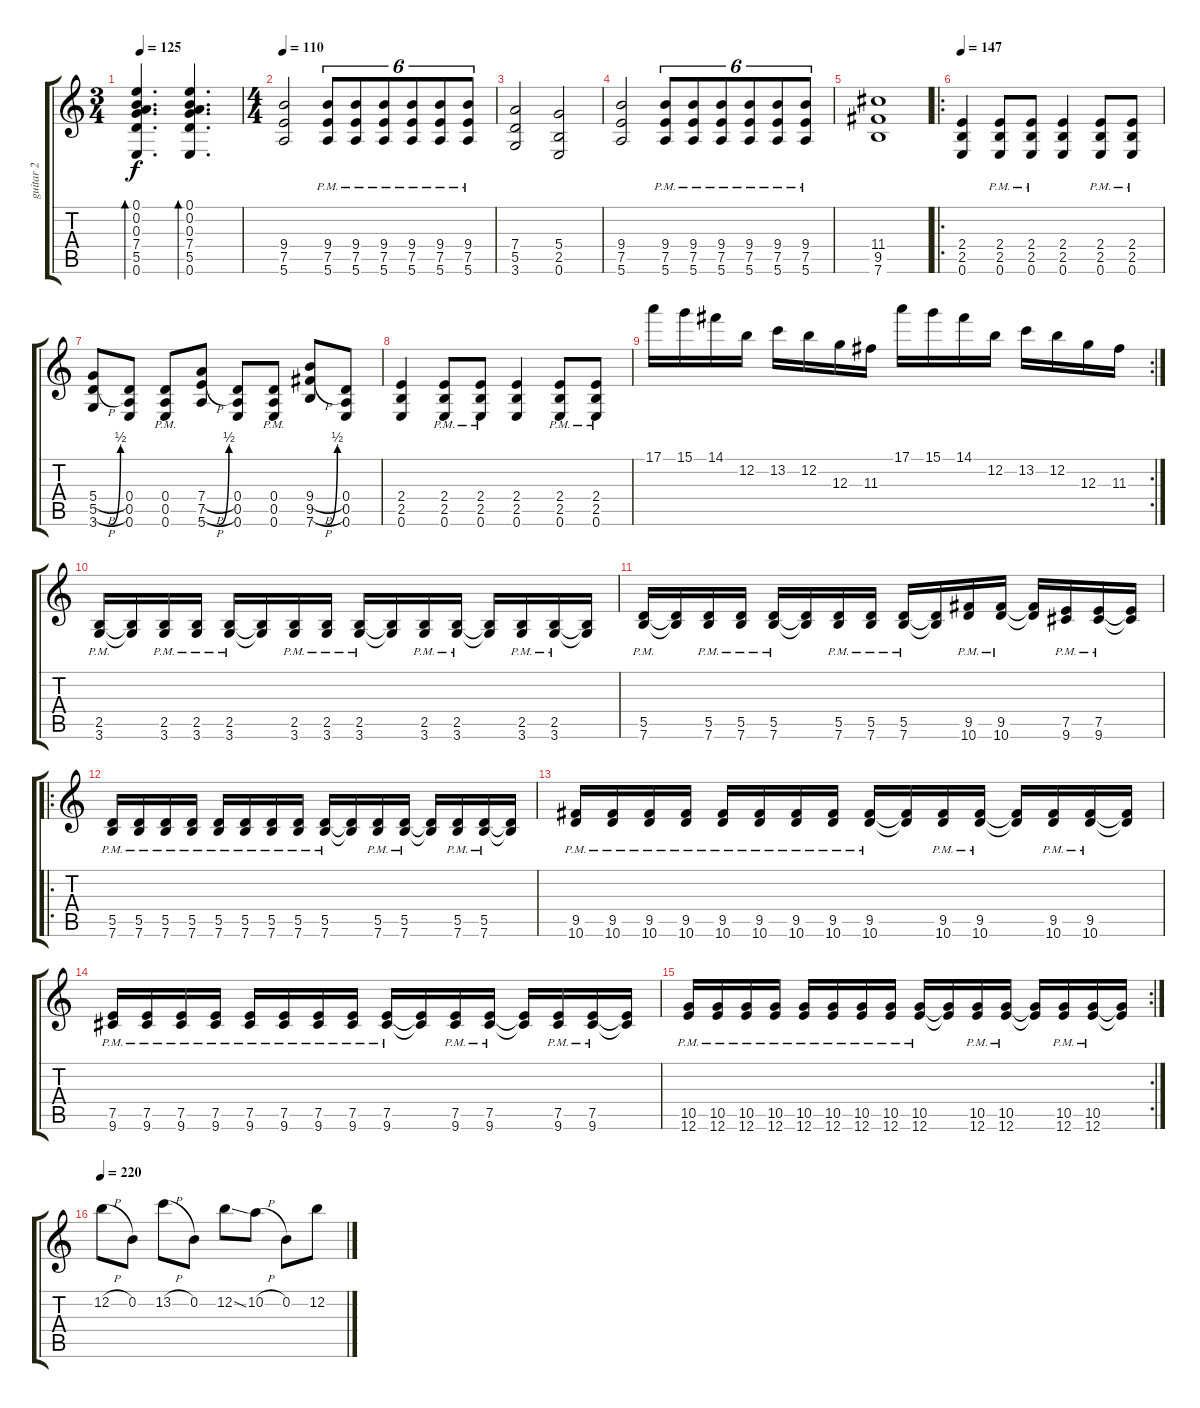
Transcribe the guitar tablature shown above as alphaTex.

\track ("guitar 2" "guitar 2") {instrument distortionguitar}
\staff {score tabs}
\tuning (E4 B3 G3 D3 A2 E2) {hide}
\ts (3 4)
\tempo 125
\clef g2
\ks c
(0.1 0.2 0.3 7.4 5.5 0.6).4{d bd 480 dy f} (0.1 0.2 0.3 7.4 5.5 0.6).4{d bd 480} |
\ts (4 4)
\tempo 110
(9.4 7.5 5.6).2{instrument distortionguitar} (9.4{pm} 7.5{pm} 5.6{pm}).8{tu (6 4)} (9.4{pm} 7.5{pm} 5.6{pm}).8{tu (6 4)} (9.4{pm} 7.5{pm} 5.6{pm}).8{tu (6 4)} (9.4{pm} 7.5{pm} 5.6{pm}).8{tu (6 4)} (9.4{pm} 7.5{pm} 5.6{pm}).8{tu (6 4)} (9.4{pm} 7.5{pm} 5.6{pm}).8{tu (6 4)} |
(7.4 5.5 3.6).2 (5.4 2.5 0.6).2 |
(9.4 7.5 5.6).2 (9.4{pm} 7.5{pm} 5.6{pm}).8{tu (6 4)} (9.4{pm} 7.5{pm} 5.6{pm}).8{tu (6 4)} (9.4{pm} 7.5{pm} 5.6{pm}).8{tu (6 4)} (9.4{pm} 7.5{pm} 5.6{pm}).8{tu (6 4)} (9.4{pm} 7.5{pm} 5.6{pm}).8{tu (6 4)} (9.4{pm} 7.5{pm} 5.6{pm}).8{tu (6 4)} |
(11.4 9.5 7.6).1 |
\ro
\tempo 147
(2.4 2.5 0.6).4 (2.4{pm} 2.5{pm} 0.6{pm}).8 (2.4{pm} 2.5{pm} 0.6{pm}).8 (2.4 2.5 0.6).4 (2.4{pm} 2.5{pm} 0.6{pm}).8 (2.4{pm} 2.5{pm} 0.6{pm}).8 |
(5.4{h} 5.5{h} 3.6{be (custom 0 0 15 0 31 0 58 2 60 2)}).8 (0.4 0.5 0.6).8 (0.4{pm} 0.5{pm} 0.6{pm}).8 (7.4{h} 7.5{h} 5.6{be (custom 0 0 15 0 31 0 58 2 60 2)}).8 (0.4 0.5 0.6).8 (0.4{pm} 0.5{pm} 0.6{pm}).8 (9.4{h} 9.5{h} 7.6{be (custom 0 0 15 0 31 0 58 2 60 2)}).8 (0.4 0.5 0.6).8 |
(2.4 2.5 0.6).4 (2.4{pm} 2.5{pm} 0.6{pm}).8 (2.4{pm} 2.5{pm} 0.6{pm}).8 (2.4 2.5 0.6).4 (2.4{pm} 2.5{pm} 0.6{pm}).8 (2.4{pm} 2.5{pm} 0.6{pm}).8 |
\rc 2
17.1.16 15.1.16 14.1.16 12.2.16 13.2.16 12.2.16 12.3.16 11.3.16 17.1.16 15.1.16 14.1.16 12.2.16 13.2.16 12.2.16 12.3.16 11.3.16 |
(2.5{pm} 3.6{pm}).16 (2.5{t} 3.6{t}).16 (2.5{pm} 3.6{pm}).16 (2.5{pm} 3.6{pm}).16 (2.5{pm} 3.6{pm}).16 (2.5{t} 3.6{t}).16 (2.5{pm} 3.6{pm}).16 (2.5{pm} 3.6{pm}).16 (2.5{pm} 3.6{pm}).16 (2.5{t} 3.6{t}).16 (2.5{pm} 3.6{pm}).16 (2.5{pm} 3.6{pm}).16 (2.5{t} 3.6{t}).16 (2.5{pm} 3.6{pm}).16 (2.5{pm} 3.6{pm}).16 (2.5{t} 3.6{t}).16 |
(5.5{pm} 7.6{pm}).16 (5.5{t} 7.6{t}).16 (5.5{pm} 7.6{pm}).16 (5.5{pm} 7.6{pm}).16 (5.5{pm} 7.6{pm}).16 (5.5{t} 7.6{t}).16 (5.5{pm} 7.6{pm}).16 (5.5{pm} 7.6{pm}).16 (5.5{pm} 7.6{pm}).16 (5.5{t} 7.6{t}).16 (9.5{pm} 10.6{pm}).16 (9.5{pm} 10.6{pm}).16 (9.5{t} 10.6{t}).16 (7.5{pm} 9.6{pm}).16 (7.5{pm} 9.6{pm}).16 (7.5{t} 9.6{t}).16 |
\ro
(5.5{pm} 7.6{pm}).16 (5.5{pm} 7.6{pm}).16 (5.5{pm} 7.6{pm}).16 (5.5{pm} 7.6{pm}).16 (5.5{pm} 7.6{pm}).16 (5.5{pm} 7.6{pm}).16 (5.5{pm} 7.6{pm}).16 (5.5{pm} 7.6{pm}).16 (5.5{pm} 7.6{pm}).16 (5.5{t} 7.6{t}).16 (5.5{pm} 7.6{pm}).16 (5.5{pm} 7.6{pm}).16 (5.5{t} 7.6{t}).16 (5.5{pm} 7.6{pm}).16 (5.5{pm} 7.6{pm}).16 (5.5{t} 7.6{t}).16 |
(9.5{pm} 10.6{pm}).16 (9.5{pm} 10.6{pm}).16 (9.5{pm} 10.6{pm}).16 (9.5{pm} 10.6{pm}).16 (9.5{pm} 10.6{pm}).16 (9.5{pm} 10.6{pm}).16 (9.5{pm} 10.6{pm}).16 (9.5{pm} 10.6{pm}).16 (9.5{pm} 10.6{pm}).16 (9.5{t} 10.6{t}).16 (9.5{pm} 10.6{pm}).16 (9.5{pm} 10.6{pm}).16 (9.5{t} 10.6{t}).16 (9.5{pm} 10.6{pm}).16 (9.5{pm} 10.6{pm}).16 (9.5{t} 10.6{t}).16 |
(7.5{pm} 9.6{pm}).16 (7.5{pm} 9.6{pm}).16 (7.5{pm} 9.6{pm}).16 (7.5{pm} 9.6{pm}).16 (7.5{pm} 9.6{pm}).16 (7.5{pm} 9.6{pm}).16 (7.5{pm} 9.6{pm}).16 (7.5{pm} 9.6{pm}).16 (7.5{pm} 9.6{pm}).16 (7.5{t} 9.6{t}).16 (7.5{pm} 9.6{pm}).16 (7.5{pm} 9.6{pm}).16 (7.5{t} 9.6{t}).16 (7.5{pm} 9.6{pm}).16 (7.5{pm} 9.6{pm}).16 (7.5{t} 9.6{t}).16 |
\rc 2
(10.5{pm} 12.6{pm}).16 (10.5{pm} 12.6{pm}).16 (10.5{pm} 12.6{pm}).16 (10.5{pm} 12.6{pm}).16 (10.5{pm} 12.6{pm}).16 (10.5{pm} 12.6{pm}).16 (10.5{pm} 12.6{pm}).16 (10.5{pm} 12.6{pm}).16 (10.5{pm} 12.6{pm}).16 (10.5{t} 12.6{t}).16 (10.5{pm} 12.6{pm}).16 (10.5{pm} 12.6{pm}).16 (10.5{t} 12.6{t}).16 (10.5{pm} 12.6{pm}).16 (10.5{pm} 12.6{pm}).16 (10.5{t} 12.6{t}).16 |
\tempo 220
12.2{h}.8 0.2.8 13.2{h}.8 0.2.8 12.2{ss}.8 10.2{h}.8 0.2.8 12.2.8
